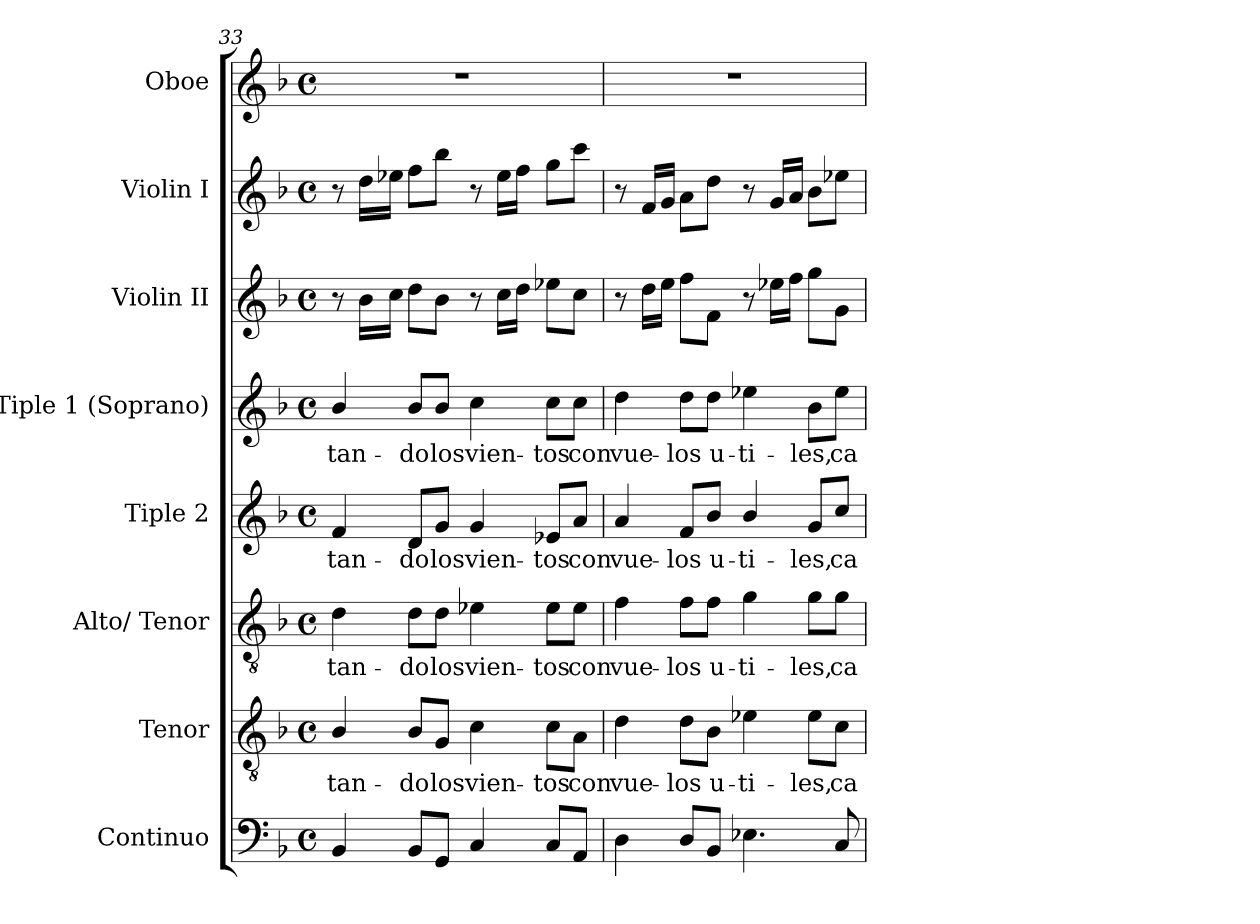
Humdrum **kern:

**kern	**kern	**text	**kern	**text	**kern	**text	**kern	**text	**kern	**kern	**kern
*part8	*part7	*part7	*part6	*part6	*part5	*part5	*part4	*part4	*part3	*part2	*part1
*staff8	*staff7	*staff7	*staff6	*staff6	*staff5	*staff5	*staff4	*staff4	*staff3	*staff2	*staff1
*I"Continuo	*I"Tenor	*	*I"Alto/ Tenor	*	*I"Tiple 2	*	*I"Tiple  1 (Soprano)	*	*I"Violin II	*I"Violin I	*I"Oboe
*I'Cont.	*I'T.	*	*I'A.	*	*	*	*I'S1.	*	*I'Vln. II	*I'Vln. I	*I'Ob.
*clefF4	*clefGv2	*	*clefGv2	*	*clefG2	*	*clefG2	*	*clefG2	*clefG2	*clefG2
*	*ITrd7c12	*	*ITrd7c12	*	*	*	*	*	*	*	*
*k[b-]	*k[b-]	*	*k[b-]	*	*k[b-]	*	*k[b-]	*	*k[b-]	*k[b-]	*k[b-]
*F:	*F:	*	*F:	*	*F:	*	*F:	*	*F:	*F:	*F:
*M4/4	*M4/4	*	*M4/4	*	*M4/4	*	*M4/4	*	*M4/4	*M4/4	*M4/4
*met(c)	*met(c)	*	*met(c)	*	*met(c)	*	*met(c)	*	*met(c)	*met(c)	*met(c)
=33	=33	=33	=33	=33	=33	=33	=33	=33	=33	=33	=33
!	!	!LO:LY:b:color=#000000	!	!	!	!	!	!	!	!	!
!	!	!	!	!LO:LY:b:color=#000000	!	!	!	!	!	!	!
!	!	!	!	!	!	!LO:LY:b:color=#000000	!	!	!	!	!
!	!	!	!	!	!	!	!	!LO:LY:b:color=#000000	!	!	!
4BB-i/	4BB-i/	-tan-	4Di\	-tan-	4fi/	-tan-	4b-i/	-tan-	8r	8r	1r
.	.	.	.	.	.	.	.	.	16b-i\LL	16ddi\LL	.
.	.	.	.	.	.	.	.	.	16cci\JJ	16ee-Xi\JJ	.
!	!	!LO:LY:b:color=#000000	!	!	!	!	!	!	!	!	!
!	!	!	!	!LO:LY:b:color=#000000	!	!	!	!	!	!	!
!	!	!	!	!	!	!LO:LY:b:color=#000000	!	!	!	!	!
!	!	!	!	!	!	!	!	!LO:LY:b:color=#000000	!	!	!
8BB-i/L	8BB-i/L	-do	8Di\L	-do	8di/L	-do	8b-i/L	-do	8ddi\L	8ffi\L	.
!	!	!LO:LY:b:color=#000000	!	!	!	!	!	!	!	!	!
!	!	!	!	!LO:LY:b:color=#000000	!	!	!	!	!	!	!
!	!	!	!	!	!	!LO:LY:b:color=#000000	!	!	!	!	!
!	!	!	!	!	!	!	!	!LO:LY:b:color=#000000	!	!	!
8GGi/J	8GGi/J	los	8Di\J	los	8gi/J	los	8b-i/J	los	8b-i\J	8bb-i\J	.
!	!	!LO:LY:b:color=#000000	!	!	!	!	!	!	!	!	!
!	!	!	!	!LO:LY:b:color=#000000	!	!	!	!	!	!	!
!	!	!	!	!	!	!LO:LY:b:color=#000000	!	!	!	!	!
!	!	!	!	!	!	!	!	!LO:LY:b:color=#000000	!	!	!
4Ci/	4Ci\	vien-	4E-Xi\	vien-	4gi/	vien-	4cci\	vien-	8r	8r	.
.	.	.	.	.	.	.	.	.	16cci\LL	16ee-i\LL	.
.	.	.	.	.	.	.	.	.	16ddi\JJ	16ffi\JJ	.
!	!	!LO:LY:b:color=#000000	!	!	!	!	!	!	!	!	!
!	!	!	!	!LO:LY:b:color=#000000	!	!	!	!	!	!	!
!	!	!	!	!	!	!LO:LY:b:color=#000000	!	!	!	!	!
!	!	!	!	!	!	!	!	!LO:LY:b:color=#000000	!	!	!
8Ci/L	8Ci\L	-tos	8E-i\L	-tos	8e-Xi/L	-tos	8cci\L	-tos	8ee-Xi\L	8ggi\L	.
!	!	!LO:LY:b:color=#000000	!	!	!	!	!	!	!	!	!
!	!	!	!	!LO:LY:b:color=#000000	!	!	!	!	!	!	!
!	!	!	!	!	!	!LO:LY:b:color=#000000	!	!	!	!	!
!	!	!	!	!	!	!	!	!LO:LY:b:color=#000000	!	!	!
8AAi/J	8AAi\J	con	8E-i\J	con	8ai/J	con	8cci\J	con	8cci\J	8ccci\J	.
=34	=34	=34	=34	=34	=34	=34	=34	=34	=34	=34	=34
!	!	!LO:LY:b:color=#000000	!	!	!	!	!	!	!	!	!
!	!	!	!	!LO:LY:b:color=#000000	!	!	!	!	!	!	!
!	!	!	!	!	!	!LO:LY:b:color=#000000	!	!	!	!	!
!	!	!	!	!	!	!	!	!LO:LY:b:color=#000000	!	!	!
4Di\	4Di\	vue-	4Fi\	vue-	4ai/	vue-	4ddi\	vue-	8r	8r	1r
.	.	.	.	.	.	.	.	.	16ddi\LL	16fi/LL	.
.	.	.	.	.	.	.	.	.	16eei\JJ	16gi/JJ	.
!	!	!LO:LY:b:color=#000000	!	!	!	!	!	!	!	!	!
!	!	!	!	!LO:LY:b:color=#000000	!	!	!	!	!	!	!
!	!	!	!	!	!	!LO:LY:b:color=#000000	!	!	!	!	!
!	!	!	!	!	!	!	!	!LO:LY:b:color=#000000	!	!	!
8Di/L	8Di\L	-los	8Fi\L	-los	8fi/L	-los	8ddi\L	-los	8ffi\L	8ai\L	.
!	!	!LO:LY:b:color=#000000	!	!	!	!	!	!	!	!	!
!	!	!	!	!LO:LY:b:color=#000000	!	!	!	!	!	!	!
!	!	!	!	!	!	!LO:LY:b:color=#000000	!	!	!	!	!
!	!	!	!	!	!	!	!	!LO:LY:b:color=#000000	!	!	!
8BB-i/J	8BB-i\J	u-	8Fi\J	u-	8b-i/J	u-	8ddi\J	u-	8fi\J	8ddi\J	.
!	!	!LO:LY:b:color=#000000	!	!	!	!	!	!	!	!	!
!	!	!	!	!LO:LY:b:color=#000000	!	!	!	!	!	!	!
!	!	!	!	!	!	!LO:LY:b:color=#000000	!	!	!	!	!
!	!	!	!	!	!	!	!	!LO:LY:b:color=#000000	!	!	!
4.E-Xi\	4E-Xi\	-ti-	4Gi\	-ti-	4b-i/	-ti-	4ee-Xi\	-ti-	8r	8r	.
.	.	.	.	.	.	.	.	.	16ee-Xi\LL	16gi/LL	.
.	.	.	.	.	.	.	.	.	16ffi\JJ	16ai/JJ	.
!	!	!LO:LY:b:color=#000000	!	!	!	!	!	!	!	!	!
!	!	!	!	!LO:LY:b:color=#000000	!	!	!	!	!	!	!
!	!	!	!	!	!	!LO:LY:b:color=#000000	!	!	!	!	!
!	!	!	!	!	!	!	!	!LO:LY:b:color=#000000	!	!	!
.	8E-i\L	-les,	8Gi\L	-les,	8gi/L	-les,	8b-i\L	-les,	8ggi\L	8b-i\L	.
!	!	!LO:LY:b:color=#000000	!	!	!	!	!	!	!	!	!
!	!	!	!	!LO:LY:b:color=#000000	!	!	!	!	!	!	!
!	!	!	!	!	!	!LO:LY:b:color=#000000	!	!	!	!	!
!	!	!	!	!	!	!	!	!LO:LY:b:color=#000000	!	!	!
8Ci/	8Ci\J	ca-	8Gi\J	ca-	8cci/J	ca-	8ee-i\J	ca-	8gi\J	8ee-Xi\J	.
=	=	=	=	=	=	=	=	=	=	=	=
*-	*-	*-	*-	*-	*-	*-	*-	*-	*-	*-	*-
